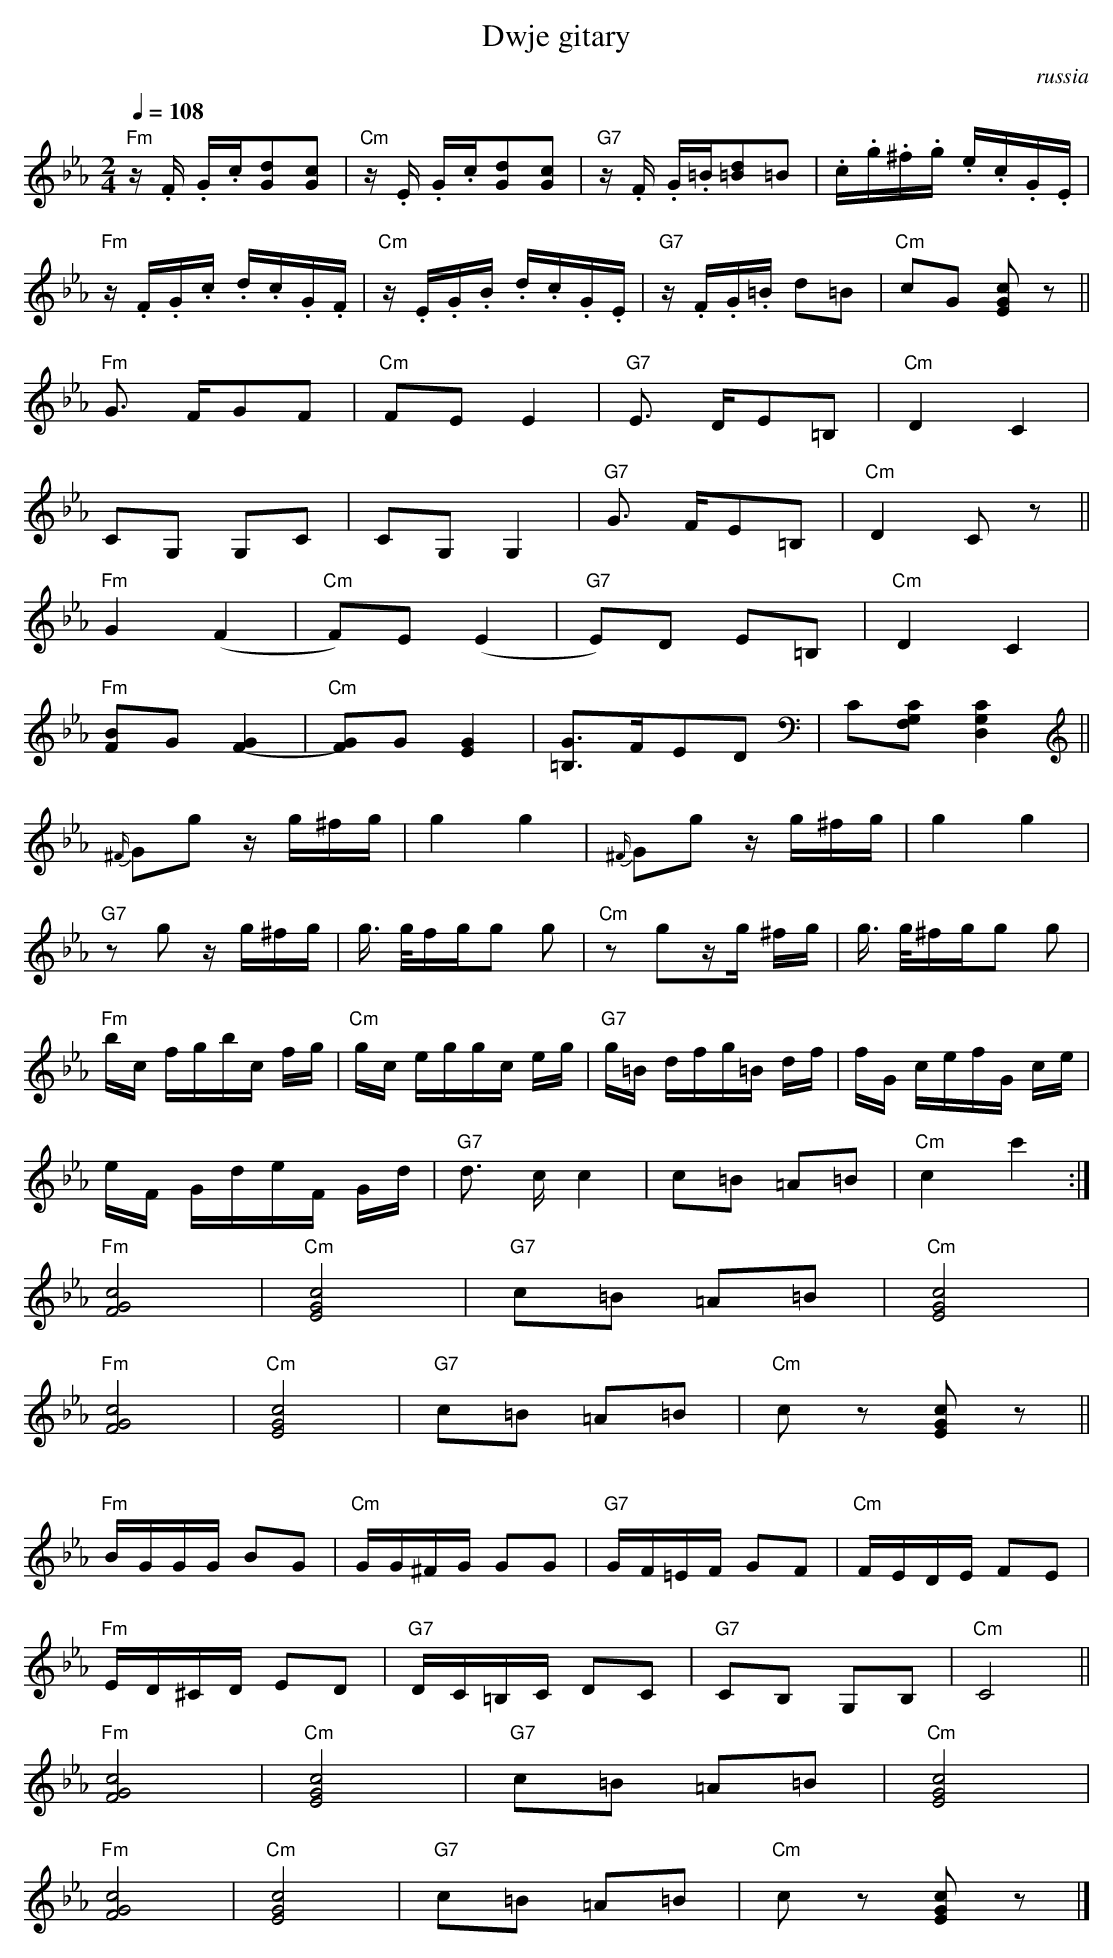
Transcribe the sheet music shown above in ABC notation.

X:1
T:Dwje gitary
O:russia
M:2/4
L:1/8
Q:1/4=108
K:Cm
V:1
"Fm" z/.F/ .G/.c/[dG][cG]|"Cm" z/.E/ .G/.c/[dG][cG]|"G7" z/.F/ .G/.=B/[d=B]=B |.c/.g/.^f/.g/ .e/.c/.G/.E/ |
"Fm" z/.F/.G/.c/ .d/.c/.G/.F/ |"Cm" z/.E/.G/.B/ .d/.c/.G/.E/ |"G7" z/.F/.G/.=B/ d=B |"Cm" cG [cG E]z ||
"Fm" G3/2 F/GF |"Cm" FE E2 |"G7" E3/2 D/E=B, |"Cm" D2 C2 |
CG, G,C |CG, G,2 |"G7" G3/2 F/E=B, |"Cm" D2 Cz ||
"Fm" G2 (F2 |"Cm" F)E (E2 |"G7" E)D E=B, |"Cm" D2 C2 |
"Fm" [BF]G[(G2F2]|"Cm" [G)F]G[G2E2]|[G3/2=B,3/2]F/ED |C[CF,G,][C2G,2 D,2]||
{^F/}Gg z/g/^f/g/ |g2 g2 |{^F/}Gg z/g/^f/g/ |g2 g2 |
"G7" zg z/g/^f/g/ |g3/4 g/4f/g/g g|"Cm" z gz/g/ ^f/g/|g3/4 g/4^f/g/g g|
"Fm" b/c/ f/g/b/c/ f/g/|"Cm" g/c/ e/g/g/c/ e/g/|"G7" g/=B/ d/f/g/=B/ d/f/|f/G/ c/e/f/G/ c/e/|
e/F/ G/d/e/F/ G/d/|"G7" d3/2 c/c2 |c=B =A=B |"Cm" c2 c'2 :|
"Fm" [c4G4 F4]|"Cm" [c4G4 E4]|"G7" c=B =A=B |"Cm" [c4G4 E4]|
"Fm" [c4G4 F4]|"Cm" [c4G4 E4]|"G7" c=B =A=B |"Cm" cz [cG E]z ||
"Fm" B/G/G/G/ BG |"Cm" G/G/^F/G/ GG |"G7" G/F/=E/F/ GF |"Cm" F/E/D/E/ FE |
"Fm" E/D/^C/D/ ED |"G7" D/C/=B,/C/ DC |"G7" CB, G,B, |"Cm" C4 ||
"Fm" [c4G4 F4]|"Cm" [c4G4 E4]|"G7" c=B =A=B |"Cm" [c4G4 E4]|
"Fm" [c4G4 F4]|"Cm" [c4G4 E4]|"G7" c=B =A=B |"Cm" cz [cG E]z |]
